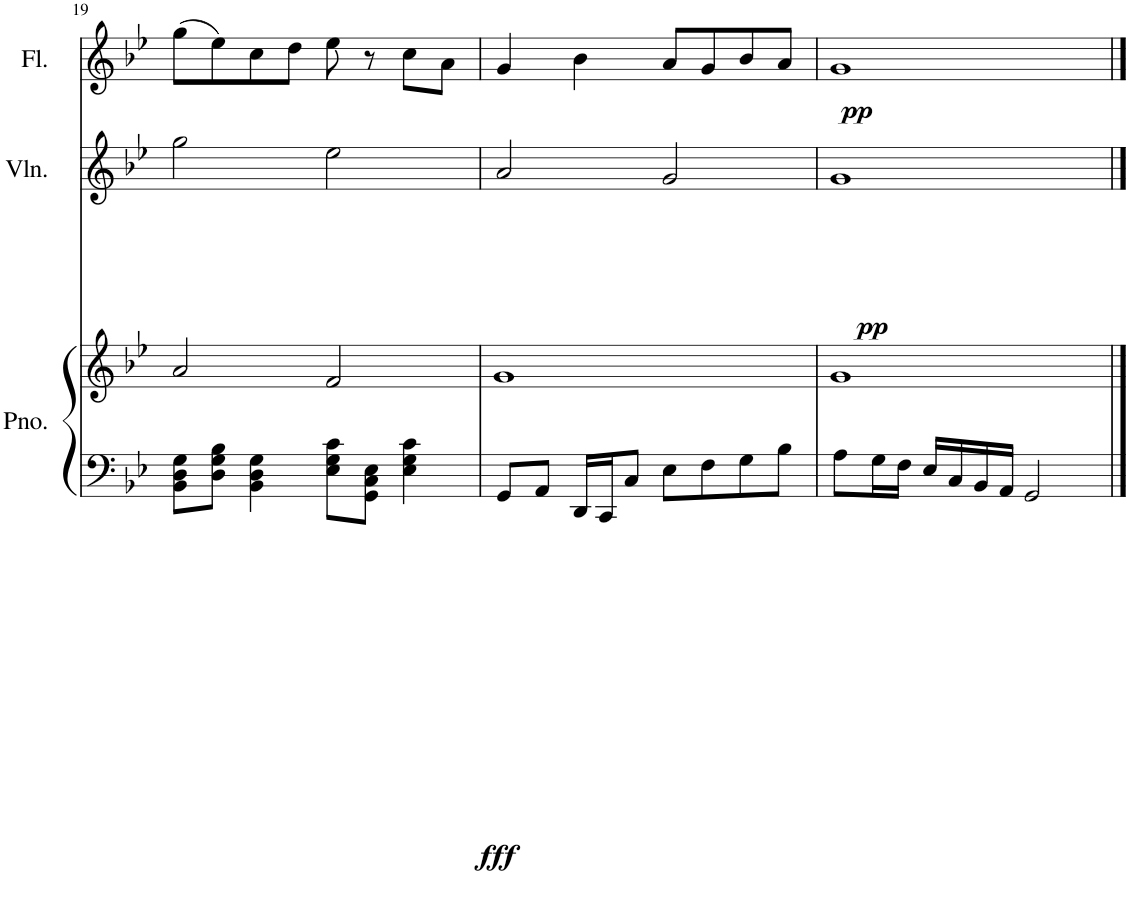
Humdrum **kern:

**kern	**kern	**dynam	**kern	**dynam	**kern	**dynam
*part3	*part3	*part3	*part2	*part2	*part1	*part1
*staff4	*staff3	*staff3/4	*staff2	*staff2	*staff1	*staff1
*I"Piano	*	*	*I"Violin	*	*I"Flute	*
*I'Pno.	*	*	*I'Vln.	*	*I'Fl.	*
!!LO:PB:g=z
*clefF4	*clefG2	*	*clefG2	*	*clefG2	*
*k[b-e-]	*k[b-e-]	*	*k[b-e-]	*	*k[b-e-]	*
*M4/4	*M4/4	*	*M4/4	*	*M4/4	*
=19	=19	=19	=19	=19	=19	=19
8BB-\ 8D\ 8G\L	2a/	.	2gg\	.	8gg\L	.
8D\ 8G\ 8B-\J	.	.	.	.	8ee-\	.
4BB-\ 4D\ 4G\	.	.	.	.	8cc\	.
.	.	.	.	.	8dd\J	.
8E-\ 8G\ 8c\L	2f/	.	2ee-\	.	8ee-\	.
8GG\ 8C\ 8E-\J	.	.	.	.	8r	.
4E-\ 4G\ 4c\	.	.	.	.	8cc\L	.
.	.	.	.	.	8a\J	.
=20	=20	=20	=20	=20	=20	=20
!	!	!LO:DY:b=2	!	!	!	!
8GG/L	1g	fff	2a/	.	4g/	.
8AA/J	.	.	.	.	.	.
16DD/LL	.	.	.	.	4b-\	.
16CC/J	.	.	.	.	.	.
8C/J	.	.	.	.	.	.
8E-\L	.	.	2g/	.	8a/L	.
8F\	.	.	.	.	8g/	.
8G\	.	.	.	.	8b-/	.
8B-\J	.	.	.	.	8a/J	.
=21	=21	=21	=21	=21	=21	=21
!	!	!	!	!LO:DY:b	!	!LO:DY:b
8A\L	1g	.	1g	pp	1g	pp
16G\L	.	.	.	.	.	.
16F\JJ	.	.	.	.	.	.
16E-/LL	.	.	.	.	.	.
16C/	.	.	.	.	.	.
16BB-/	.	.	.	.	.	.
16AA/JJ	.	.	.	.	.	.
2GG/	.	.	.	.	.	.
==	==	==	==	==	==	==
*-	*-	*-	*-	*-	*-	*-
